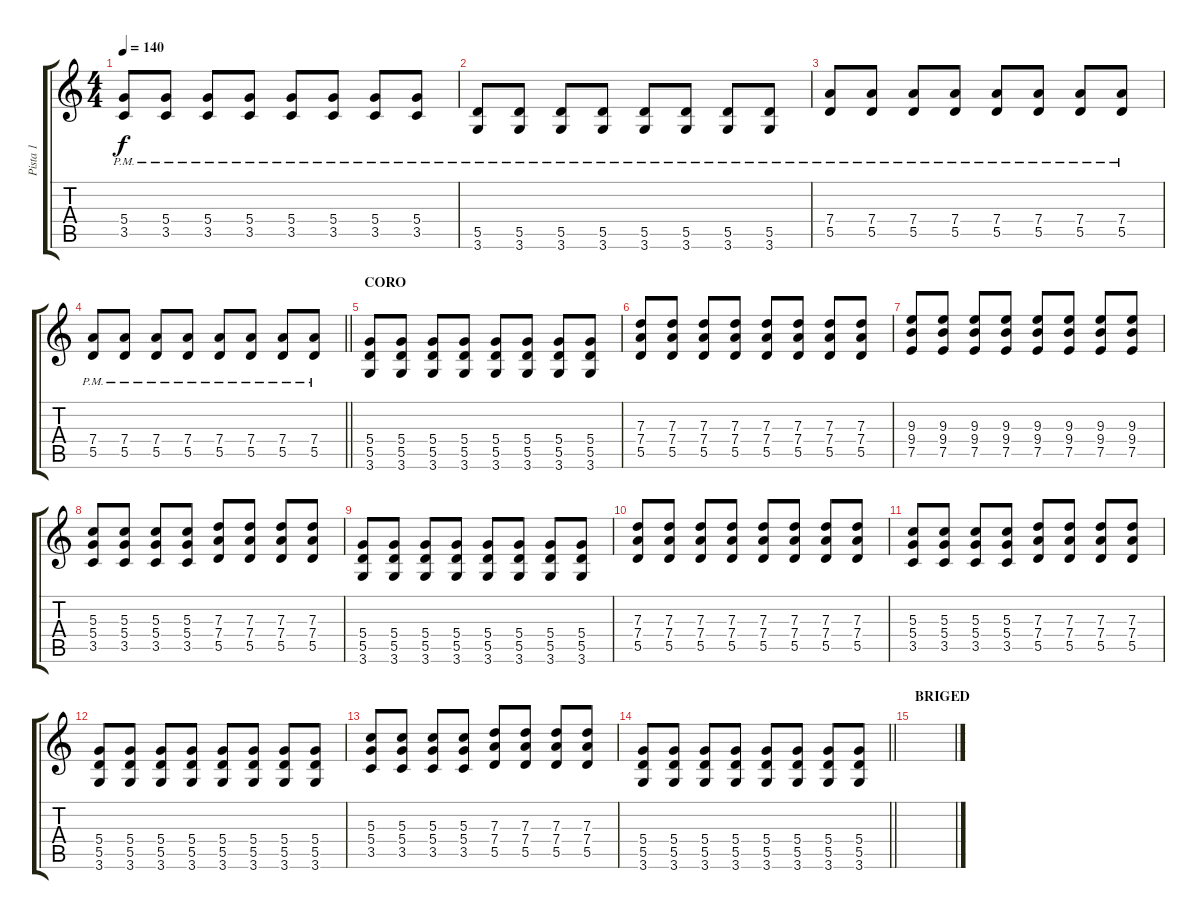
\track ("Pista 1" "Pista 1") {instrument overdrivenguitar}
\staff {score tabs}
\tuning (E4 B3 G3 D3 A2 E2) {hide}
\ts (4 4)
\tempo 140
\clef g2
\ks c
(5.4 3.5{pm}).8{dy f} (5.4 3.5{pm}).8 (5.4 3.5{pm}).8 (5.4 3.5{pm}).8 (5.4 3.5{pm}).8 (5.4 3.5{pm}).8 (5.4 3.5{pm}).8 (5.4 3.5{pm}).8 |
(5.5 3.6{pm}).8 (5.5 3.6{pm}).8 (5.5 3.6{pm}).8 (5.5 3.6{pm}).8 (5.5 3.6{pm}).8 (5.5 3.6{pm}).8 (5.5 3.6{pm}).8 (5.5 3.6{pm}).8 |
(7.4 5.5{pm}).8 (7.4 5.5{pm}).8 (7.4 5.5{pm}).8 (7.4 5.5{pm}).8 (7.4 5.5{pm}).8 (7.4 5.5{pm}).8 (7.4 5.5{pm}).8 (7.4 5.5{pm}).8 |
\barLineRight lightlight
(7.4 5.5{pm}).8 (7.4 5.5{pm}).8 (7.4 5.5{pm}).8 (7.4 5.5{pm}).8 (7.4 5.5{pm}).8 (7.4 5.5{pm}).8 (7.4 5.5{pm}).8 (7.4 5.5{pm}).8 |
\section ("" "CORO")
(5.4 5.5 3.6).8 (5.4 5.5 3.6).8 (5.4 5.5 3.6).8 (5.4 5.5 3.6).8 (5.4 5.5 3.6).8 (5.4 5.5 3.6).8 (5.4 5.5 3.6).8 (5.4 5.5 3.6).8 |
(7.3 7.4 5.5).8 (7.3 7.4 5.5).8 (7.3 7.4 5.5).8 (7.3 7.4 5.5).8 (7.3 7.4 5.5).8 (7.3 7.4 5.5).8 (7.3 7.4 5.5).8 (7.3 7.4 5.5).8 |
(9.3 9.4 7.5).8 (9.3 9.4 7.5).8 (9.3 9.4 7.5).8 (9.3 9.4 7.5).8 (9.3 9.4 7.5).8 (9.3 9.4 7.5).8 (9.3 9.4 7.5).8 (9.3 9.4 7.5).8 |
(5.3 5.4 3.5).8 (5.3 5.4 3.5).8 (5.3 5.4 3.5).8 (5.3 5.4 3.5).8 (7.3 7.4 5.5).8 (7.3 7.4 5.5).8 (7.3 7.4 5.5).8 (7.3 7.4 5.5).8 |
(5.4 5.5 3.6).8 (5.4 5.5 3.6).8 (5.4 5.5 3.6).8 (5.4 5.5 3.6).8 (5.4 5.5 3.6).8 (5.4 5.5 3.6).8 (5.4 5.5 3.6).8 (5.4 5.5 3.6).8 |
(7.3 7.4 5.5).8 (7.3 7.4 5.5).8 (7.3 7.4 5.5).8 (7.3 7.4 5.5).8 (7.3 7.4 5.5).8 (7.3 7.4 5.5).8 (7.3 7.4 5.5).8 (7.3 7.4 5.5).8 |
(5.3 5.4 3.5).8 (5.3 5.4 3.5).8 (5.3 5.4 3.5).8 (5.3 5.4 3.5).8 (7.3 7.4 5.5).8 (7.3 7.4 5.5).8 (7.3 7.4 5.5).8 (7.3 7.4 5.5).8 |
(5.4 5.5 3.6).8 (5.4 5.5 3.6).8 (5.4 5.5 3.6).8 (5.4 5.5 3.6).8 (5.4 5.5 3.6).8 (5.4 5.5 3.6).8 (5.4 5.5 3.6).8 (5.4 5.5 3.6).8 |
(5.3 5.4 3.5).8 (5.3 5.4 3.5).8 (5.3 5.4 3.5).8 (5.3 5.4 3.5).8 (7.3 7.4 5.5).8 (7.3 7.4 5.5).8 (7.3 7.4 5.5).8 (7.3 7.4 5.5).8 |
\barLineRight lightlight
(5.4 5.5 3.6).8 (5.4 5.5 3.6).8 (5.4 5.5 3.6).8 (5.4 5.5 3.6).8 (5.4 5.5 3.6).8 (5.4 5.5 3.6).8 (5.4 5.5 3.6).8 (5.4 5.5 3.6).8 |
\section ("" "BRIGED")
